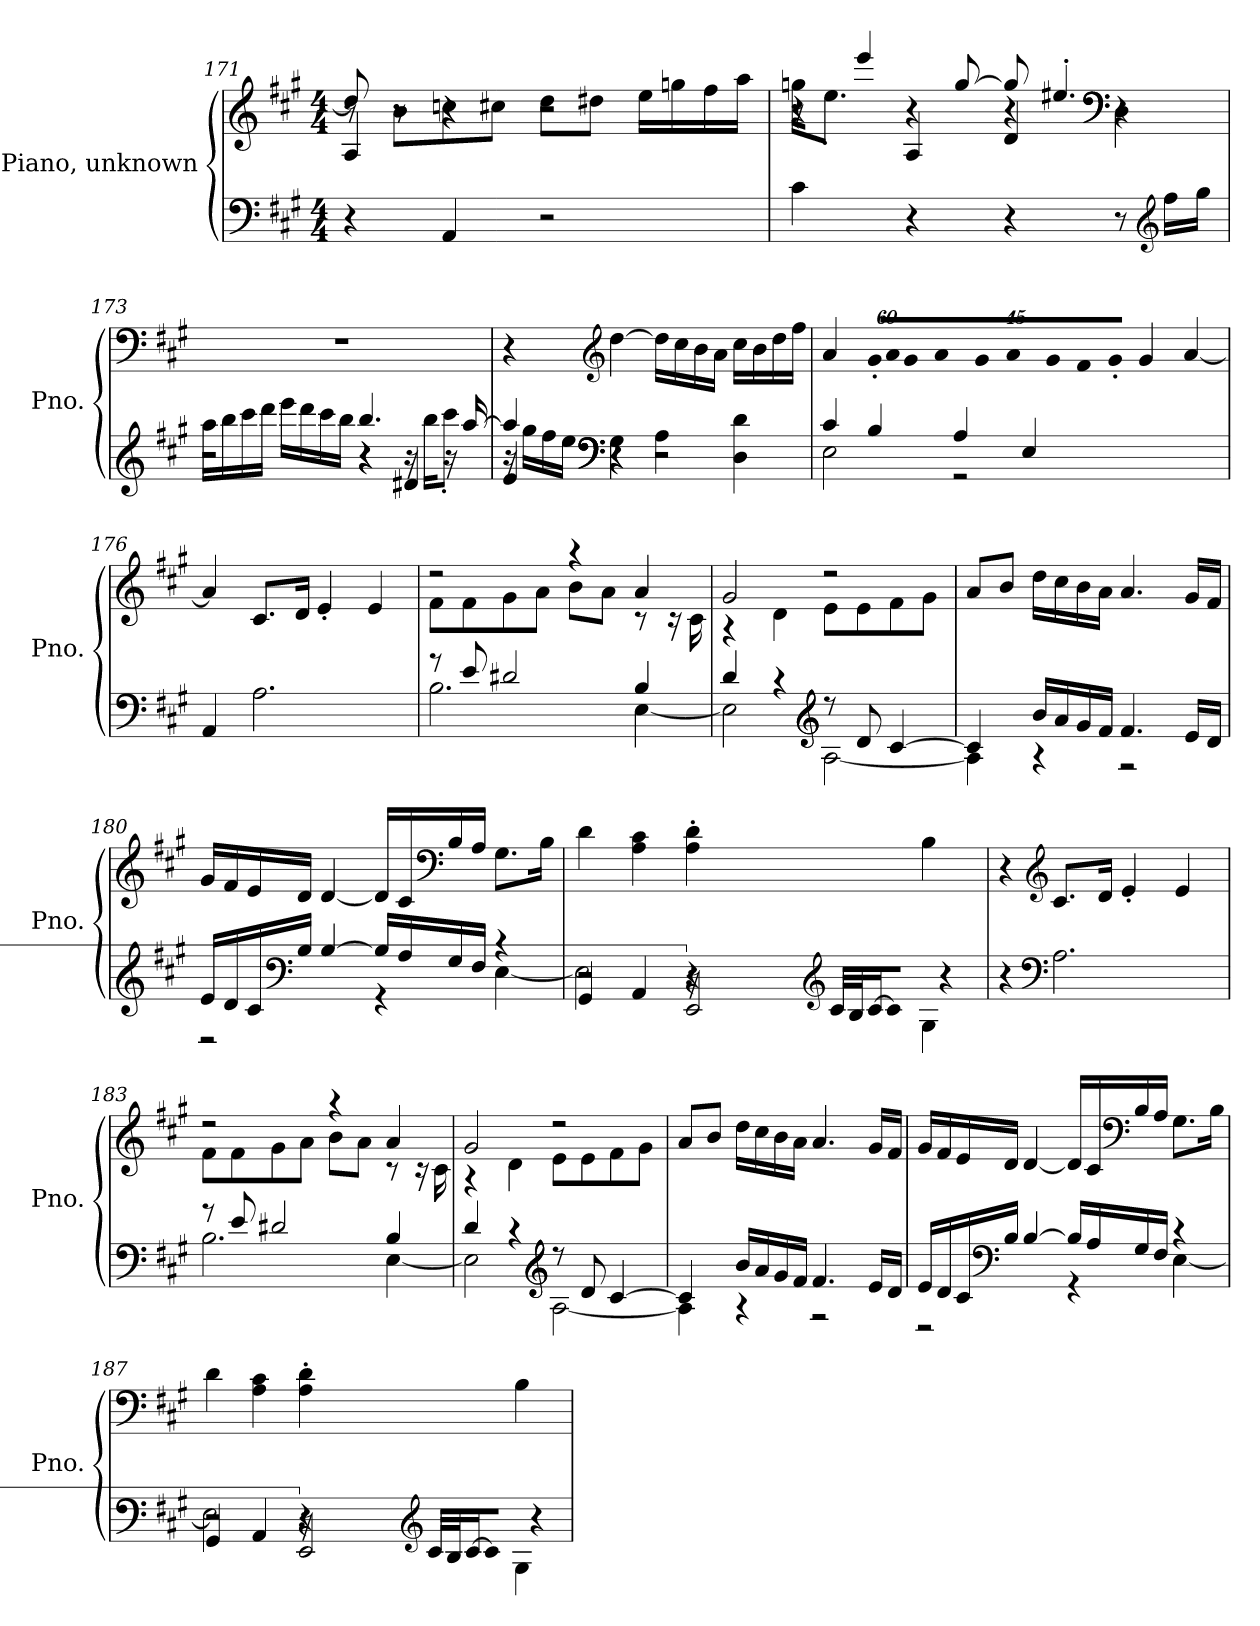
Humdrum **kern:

**kern	**kern
*part1	*part1
*staff2	*staff1
*I"Piano, unknown	*
*I'Pno.	*
*clefF4	*clefG2
*k[f#c#g#]	*k[f#c#g#]
*M4/4	*M4/4
=171	=171
*	*^
*	*	*^
4r	8dd/]	8r	4A/
.	8r	8b\L	.
4AA/	4r	8ccn\	4r
.	.	8cc#X\J	.
2r	2r	8dd\L	2r
.	.	8dd#X\J	.
.	.	16ee\LL	.
.	.	16ggn\	.
.	.	16ff#\	.
.	.	16aa\JJ	.
!!LO:LB:g=z	!!	!!
=172	=172	=172	=172
4c#\	8r	16ggn\KL	4r
.	.	8.ee'\J	.
.	4eee/	.	.
4r	.	4r	4A/
.	[8gg/	.	.
4r	8gg/]	4r	4d/
.	4.ee#X'/	.	.
*	*clefF4	*	*
8r	.	4D\	4r
*clefG2	*	*	*
16ff#\LL	.	.	.
16gg#\JJ	.	.	.
*	*v	*v	*v
=173	=173
*^	*
*	*^	*
2r	16aa\LL	2r	1r
.	16bb\	.	.
.	16ccc#\	.	.
.	16ddd\JJ	.	.
.	16eee\LL	.	.
.	16ddd\	.	.
.	16ccc#\	.	.
.	16bb\JJ	.	.
4.bb/	4r	4r	.
.	16r	4d#X/	.
.	16bb\KL	.	.
16r	8ccc#'\J	.	.
[16aa/	.	.	.
!!LO:LB:g=z
=174	=174	=174	=174
4aa/]	16r	4e/	4r
.	16gg#\LL	.	.
.	16ff#\	.	.
.	16ee\JJ	.	.
*clefF4	*	*	*clefG2
4r	4G#\	4r	[4dd\
2r	4A\	2r	16dd\LL]
.	.	.	16cc#\
.	.	.	16b\
.	.	.	16a\JJ
.	4D\ 4d\	.	16cc#\LL
.	.	.	16b\
.	.	.	16dd\
.	.	.	16ff#\JJ
*	*v	*v	*
=175	=175	=175
4c#/	2E\	4a/
*	*	*Xbrackettup
!	!	!LO:N:vis=32
4B/	.	1920%53g#'/LLL
!	!	!LO:N:vis=32
.	.	1920%53a/
.	.	1920ryy
!	!	!LO:N:vis=32
.	.	1920%53g#/
!	!	!LO:N:vis=32
.	.	1920%53a/
!	!	!LO:N:vis=32
.	.	1920%53g#/
.	.	1920ryy
!	!	!LO:N:vis=32
.	.	1920%53a/
!	!	!LO:N:vis=32
.	.	1920%53g#/
!	!	!LO:N:vis=32
.	.	1920%53f#/
.	.	1920ryy
!	!	!LO:N:vis=32
.	.	1920%53g#'/JJJ
4A/	2r	4g#/
4E/	.	[4a/
*v	*v	*
=176	=176
4AA/	4a/]
2.A\	8.c#/L
.	16d/Jk
.	4e'/
.	4e/
=177	=177
*^	*^
8r	2.B\	2r	8f#\L
8e/	.	.	8f#\
2d#X/	.	.	8g#\
.	.	.	8a\J
.	.	4r	8b\L
.	.	.	8a\J
4B/	[4E\	4a/	8r
.	.	.	16r
.	.	.	16c#\
!!LO:LB:g=z	!!
=178	=178	=178	=178
4d/	2E\]	2g#/	4r
4r	.	.	4d\
*clefG2	*	*	*
8r	[2A\	2r	8e\L
8d/	.	.	8e\
[4c#/	.	.	8f#\
.	.	.	8g#\J
*	*	*v	*v
=179	=179	=179
4c#/]	4A\]	8a/L
.	.	8b/J
16b/LL	4r	16dd\LL
16a/	.	16cc#\
16g#/	.	16b\
16f#/JJ	.	16a\JJ
4.f#/	2r	4.a/
16e/LL	.	16g#/LL
16d/JJ	.	16f#/JJ
=180	=180	=180
16e/LL	2r	16g#/LL
16d/	.	16f#/
16c#/	.	16e/
*clefF4	*	*
16B/JJ	.	16d/JJ
[4B/	.	[4d/
16B/LL]	4r	16d/LL]
16A/	.	16c#/
*	*	*clefF4
16G#/	.	16B/
16F#/JJ	.	16A/JJ
4r	[4E\	8.G#\L
.	.	16B\Jk
!!LO:PB:g=z
=181	=181	=181
*	*^	*
4GG#/	2E\]	2r	4d\
4AA/	.	.	4A\ 4c#\
24r	4r	2EE/	4A\' 4d\'
*clefG2	*	*	*
48c#/LLL	.	.	.
48B/J	.	.	.
[24c#/J	.	.	.
8c#/J]	.	.	.
4r	4G#\	.	4B\
*v	*v	*v	*
=182	=182
4r	4r
*clefF4	*clefG2
2.A\	8.c#/L
.	16d/Jk
.	4e'/
.	4e/
=183	=183
*^	*^
8r	2.B\	2r	8f#\L
8e/	.	.	8f#\
2d#X/	.	.	8g#\
.	.	.	8a\J
.	.	4r	8b\L
.	.	.	8a\J
4B/	[4E\	4a/	8r
.	.	.	16r
.	.	.	16c#\
=184	=184	=184	=184
4d/	2E\]	2g#/	4r
4r	.	.	4d\
*clefG2	*	*	*
8r	[2A\	2r	8e\L
8d/	.	.	8e\
[4c#/	.	.	8f#\
.	.	.	8g#\J
*	*	*v	*v
!!LO:LB:g=z
=185	=185	=185
4c#/]	4A\]	8a/L
.	.	8b/J
16b/LL	4r	16dd\LL
16a/	.	16cc#\
16g#/	.	16b\
16f#/JJ	.	16a\JJ
4.f#/	2r	4.a/
16e/LL	.	16g#/LL
16d/JJ	.	16f#/JJ
=186	=186	=186
16e/LL	2r	16g#/LL
16d/	.	16f#/
16c#/	.	16e/
*clefF4	*	*
16B/JJ	.	16d/JJ
[4B/	.	[4d/
16B/LL]	4r	16d/LL]
16A/	.	16c#/
*	*	*clefF4
16G#/	.	16B/
16F#/JJ	.	16A/JJ
4r	[4E\	8.G#\L
.	.	16B\Jk
=187	=187	=187
*	*^	*
4GG#/	2E\]	2r	4d\
4AA/	.	.	4A\ 4c#\
24r	4r	2EE/	4A\' 4d\'
*clefG2	*	*	*
48c#/LLL	.	.	.
48B/J	.	.	.
[24c#/J	.	.	.
8c#/J]	.	.	.
4r	4G#\	.	4B\
*v	*v	*v	*
=	=
*-	*-
